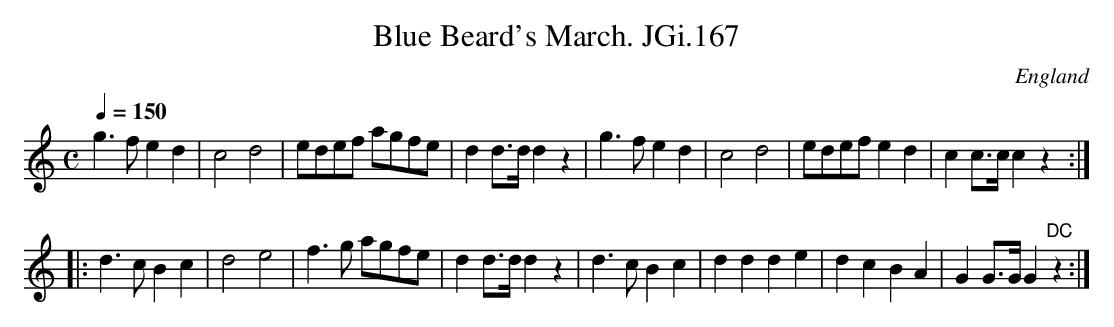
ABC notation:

X:1
T:Blue Beard's March. JGi.167
M:C
L:1/8
Q:1/4=150
O:England
K:C major
g3fe2d2|c4d4|edef agfe|d2d>dd2z2|g3fe2d2|c4d4|edefe2d2|c2c>cc2z2:|
|:d3cB2c2|d4e4|f3g agfe|d2d>dd2z2|d3cB2c2|d2d2d2e2|d2c2B2A2|G2G>GG2"DC"z2:|
